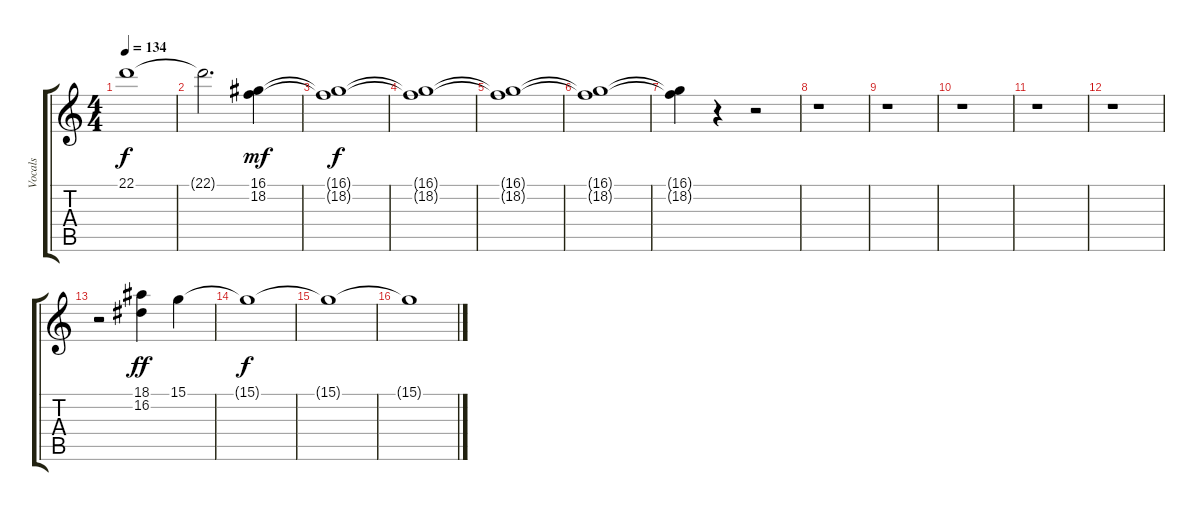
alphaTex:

\track ("Vocals" "Vocals") {instrument accordion}
\staff {score tabs}
\tuning (E4 B3 G3 D3 A2 E2) {hide}
\ts (4 4)
\tempo 134
\clef g2
\ks c
22.1{t}.1{dy f} |
22.1{t}.2{d} (16.1 18.2).4{dy mf} |
(16.1{t} 18.2{t}).1{dy f} |
(16.1{t} 18.2{t}).1 |
(16.1{t} 18.2{t}).1 |
(16.1{t} 18.2{t}).1 |
(16.1{t} 18.2{t}).4 r.4 r.2 |
r.1 |
r.1 |
r.1 |
r.1 |
r.1 |
r.2 (18.1 16.2).4{dy ff} 15.1.4 |
15.1{t}.1{dy f} |
15.1{t}.1 |
15.1{t}.1
